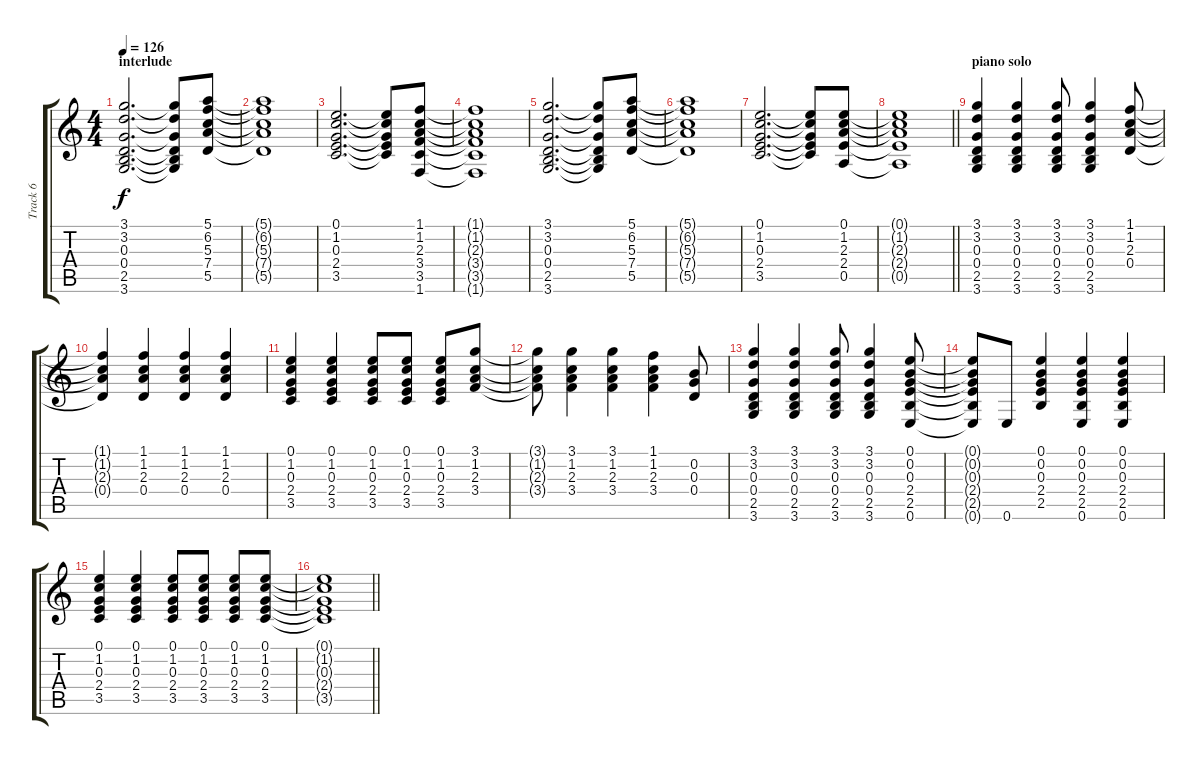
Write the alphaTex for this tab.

\track ("Track 6" "Track 6") {instrument acousticguitarnylon}
\staff {score tabs}
\tuning (E4 B3 G3 D3 A2 E2) {hide}
\ts (4 4)
\section ("" "interlude")
\tempo 126
\clef g2
\ks c
(3.1 3.2 0.3 0.4 2.5 3.6).2{d dy f} (3.1{t} 3.2{t} 0.3{t} 0.4{t} 2.5{t} 3.6{t}).8 (5.1 6.2 5.3 7.4 5.5).8 |
(5.1{t} 6.2{t} 5.3{t} 7.4{t} 5.5{t}).1 |
(0.1 1.2 0.3 2.4 3.5).2{d} (0.1{t} 1.2{t} 0.3{t} 2.4{t} 3.5{t}).8 (1.1 1.2 2.3 3.4 3.5 1.6).8 |
(1.1{t} 1.2{t} 2.3{t} 3.4{t} 3.5{t} 1.6{t}).1 |
(3.1 3.2 0.3 0.4 2.5 3.6).2{d} (3.1{t} 3.2{t} 0.3{t} 0.4{t} 2.5{t} 3.6{t}).8 (5.1 6.2 5.3 7.4 5.5).8 |
(5.1{t} 6.2{t} 5.3{t} 7.4{t} 5.5{t}).1 |
(0.1 1.2 0.3 2.4 3.5).2{d} (0.1{t} 1.2{t} 0.3{t} 2.4{t} 3.5{t}).8 (0.1 1.2 2.3 2.4 0.5).8 |
\barLineRight lightlight
(0.1{t} 1.2{t} 2.3{t} 2.4{t} 0.5{t}).1 |
\section ("" "piano solo")
(3.1 3.2 0.3 0.4 2.5 3.6).4{instrument acousticguitarnylon} (3.1 3.2 0.3 0.4 2.5 3.6).4 (3.1 3.2 0.3 0.4 2.5 3.6).8 (3.1 3.2 0.3 0.4 2.5 3.6).4 (1.1 1.2 2.3 0.4).8 |
(1.1{t} 1.2{t} 2.3{t} 0.4{t}).4 (1.1 1.2 2.3 0.4).4 (1.1 1.2 2.3 0.4).4 (1.1 1.2 2.3 0.4).4 |
(0.1 1.2 0.3 2.4 3.5).4 (0.1 1.2 0.3 2.4 3.5).4 (0.1 1.2 0.3 2.4 3.5).8 (0.1 1.2 0.3 2.4 3.5).8 (0.1 1.2 0.3 2.4 3.5).8 (3.1 1.2 2.3 3.4).8 |
(3.1{t} 1.2{t} 2.3{t} 3.4{t}).8 (3.1 1.2 2.3 3.4).4 (3.1 1.2 2.3 3.4).4 (1.1 1.2 2.3 3.4).4 (0.2 0.3 0.4).8 |
(3.1 3.2 0.3 0.4 2.5 3.6).4 (3.1 3.2 0.3 0.4 2.5 3.6).4 (3.1 3.2 0.3 0.4 2.5 3.6).8 (3.1 3.2 0.3 0.4 2.5 3.6).4 (0.1 0.2 0.3 2.4 2.5 0.6).8 |
(0.1{t} 0.2{t} 0.3{t} 2.4{t} 2.5{t} 0.6{t}).8 0.6.8 (0.1 0.2 0.3 2.4 2.5).4 (0.1 0.2 0.3 2.4 2.5 0.6).4 (0.1 0.2 0.3 2.4 2.5 0.6).4 |
(0.1 1.2 0.3 2.4 3.5).4 (0.1 1.2 0.3 2.4 3.5).4 (0.1 1.2 0.3 2.4 3.5).8 (0.1 1.2 0.3 2.4 3.5).8 (0.1 1.2 0.3 2.4 3.5).8 (0.1 1.2 0.3 2.4 3.5).8 |
\barLineRight lightlight
(0.1{t} 1.2{t} 0.3{t} 2.4{t} 3.5{t}).1
